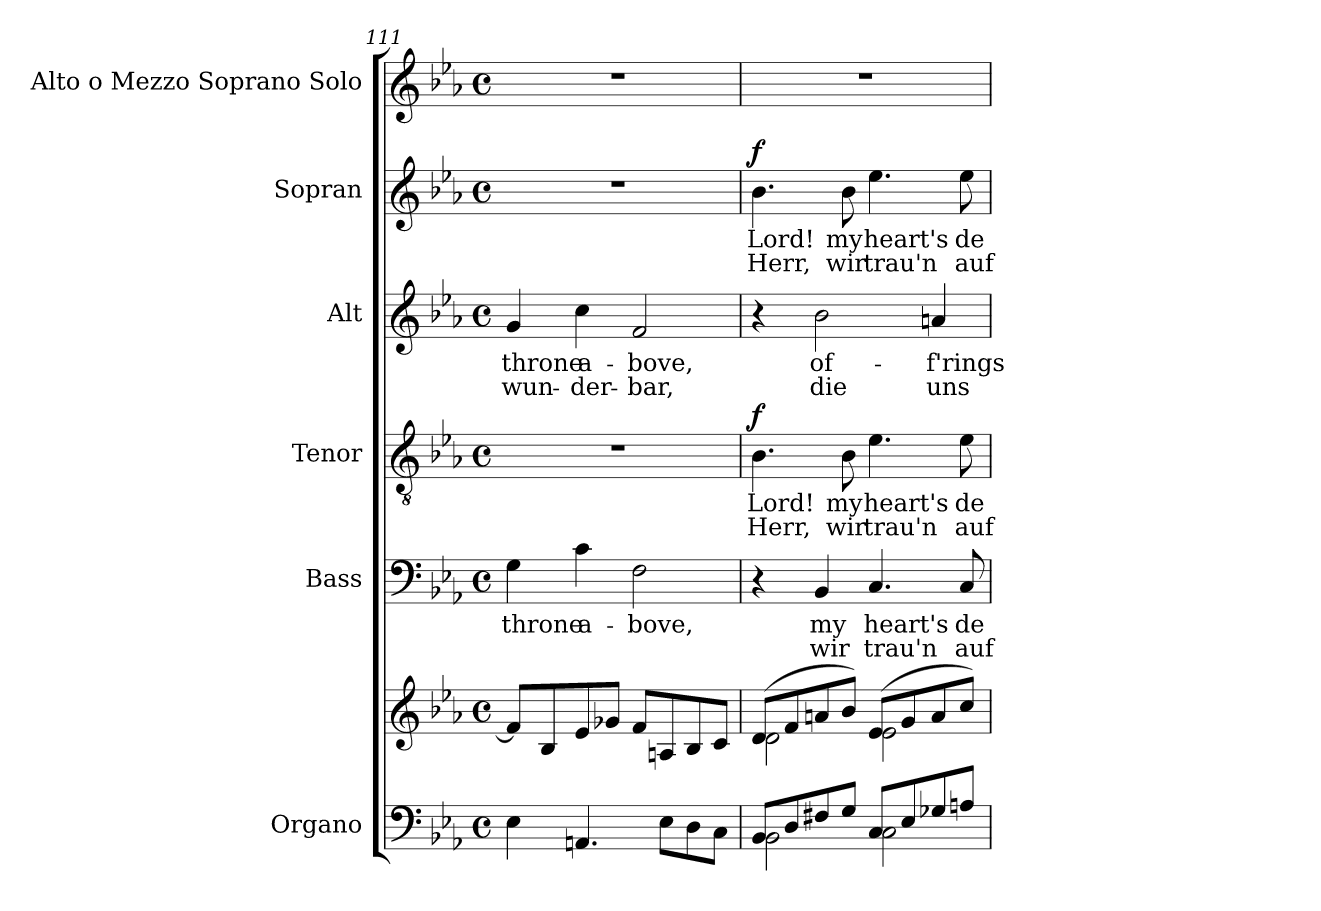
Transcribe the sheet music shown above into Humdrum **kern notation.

**kern	**kern	**kern	**text	**text	**kern	**text	**text	**dynam	**kern	**text	**text	**kern	**text	**text	**dynam	**kern
*part6	*part6	*part5	*part5	*part5	*part4	*part4	*part4	*part4	*part3	*part3	*part3	*part2	*part2	*part2	*part2	*part1
*staff7	*staff6	*staff5	*staff5	*staff5	*staff4	*staff4	*staff4	*staff4	*staff3	*staff3	*staff3	*staff2	*staff2	*staff2	*staff2	*staff1
*I"Organo	*	*I"Bass	*	*	*I"Tenor	*	*	*	*I"Alt	*	*	*I"Sopran	*	*	*	*I"Alto o Mezzo Soprano Solo
*	*	*I'B	*	*	*I'T	*	*	*	*I'A	*	*	*I'S	*	*	*	*I'S o l o
!!LO:LB:g=z
*clefF4	*clefG2	*clefF4	*	*	*clefGv2	*	*	*	*clefG2	*	*	*clefG2	*	*	*	*clefG2
*k[b-e-a-]	*k[b-e-a-]	*k[b-e-a-]	*	*	*k[b-e-a-]	*	*	*	*k[b-e-a-]	*	*	*k[b-e-a-]	*	*	*	*k[b-e-a-]
*M4/4	*M4/4	*M4/4	*	*	*M4/4	*	*	*	*M4/4	*	*	*M4/4	*	*	*	*M4/4
*met(c)	*met(c)	*met(c)	*	*	*met(c)	*	*	*	*met(c)	*	*	*met(c)	*	*	*	*met(c)
=111	=111	=111	=111	=111	=111	=111	=111	=111	=111	=111	=111	=111	=111	=111	=111	=111
!	!	!	!LO:LY:b	!	!	!	!	!	!	!LO:LY:b	!LO:LY:b	!	!	!	!	!
4E-\	8f/L]	4G\	throne	.	1r	.	.	.	4g/	throne	wun-	1r	.	.	.	1r
.	8B-/	.	.	.	.	.	.	.	.	.	.	.	.	.	.	.
!	!	!	!LO:LY:b	!	!	!	!	!	!	!LO:LY:b	!LO:LY:b	!	!	!	!	!
4.AAn/	8e-/	4c\	a-	.	.	.	.	.	4cc\	a-	-der-	.	.	.	.	.
.	8g-X/J	.	.	.	.	.	.	.	.	.	.	.	.	.	.	.
!	!	!	!LO:LY:b	!	!	!	!	!	!	!LO:LY:b	!LO:LY:b	!	!	!	!	!
.	8f/L	2F\	-bove,	.	.	.	.	.	2f/	-bove,	-bar,	.	.	.	.	.
8E-\L	8An/	.	.	.	.	.	.	.	.	.	.	.	.	.	.	.
8D\	8B-/	.	.	.	.	.	.	.	.	.	.	.	.	.	.	.
8C\J	8c/J	.	.	.	.	.	.	.	.	.	.	.	.	.	.	.
!!LO:PB:g=z
=112	=112	=112	=112	=112	=112	=112	=112	=112	=112	=112	=112	=112	=112	=112	=112	=112
*^	*^	*	*	*	*	*	*	*	*	*	*	*	*	*	*	*
!	!	!	!	!	!	!	!	!LO:LY:b	!LO:LY:b	!LO:DY:b	!	!	!	!	!LO:LY:b	!LO:LY:b	!LO:DY:b	!
8BB-/L	2BB-\	(>8d/L	2d\	4r	.	.	4.B-\	Lord!	Herr,	f	4r	.	.	4.b-\	Lord!	Herr,	f	1r
8D/	.	8f/	.	.	.	.	.	.	.	.	.	.	.	.	.	.	.	.
!	!	!	!	!	!LO:LY:b	!LO:LY:b	!	!	!	!	!	!LO:LY:b	!LO:LY:b	!	!	!	!	!
8F#X/	.	8an/	.	4BB-/	my	wir	.	.	.	.	2b-\	of-	die	.	.	.	.	.
!	!	!	!	!	!	!	!	!LO:LY:b	!LO:LY:b	!	!	!	!	!	!LO:LY:b	!LO:LY:b	!	!
8G/J	.	8b-/J)	.	.	.	.	8B-\	my	wir	.	.	.	.	8b-\	my	wir	.	.
!	!	!	!	!	!LO:LY:b	!LO:LY:b	!	!LO:LY:b	!LO:LY:b	!	!	!	!	!	!LO:LY:b	!LO:LY:b	!	!
8C/L	2C\	(>8e-/L	2e-\	4.C/	heart's	trau'n	4.e-\	heart's	trau'n	.	.	.	.	4.ee-\	heart's	trau'n	.	.
8E-/	.	8g/	.	.	.	.	.	.	.	.	.	.	.	.	.	.	.	.
!	!	!	!	!	!	!	!	!	!	!	!	!LO:LY:b	!LO:LY:b	!	!	!	!	!
8G-X/	.	8a/	.	.	.	.	.	.	.	.	4an/	-f'rings	uns	.	.	.	.	.
!	!	!	!	!	!LO:LY:b	!LO:LY:b	!	!LO:LY:b	!LO:LY:b	!	!	!	!	!	!LO:LY:b	!LO:LY:b	!	!
8An/J	.	8cc/J)	.	8C/	de-	auf	8e-\	de-	auf	.	.	.	.	8ee-\	de-	auf	.	.
*v	*v	*	*	*	*	*	*	*	*	*	*	*	*	*	*	*	*	*
*	*v	*v	*	*	*	*	*	*	*	*	*	*	*	*	*	*	*
=	=	=	=	=	=	=	=	=	=	=	=	=	=	=	=	=
*-	*-	*-	*-	*-	*-	*-	*-	*-	*-	*-	*-	*-	*-	*-	*-	*-
